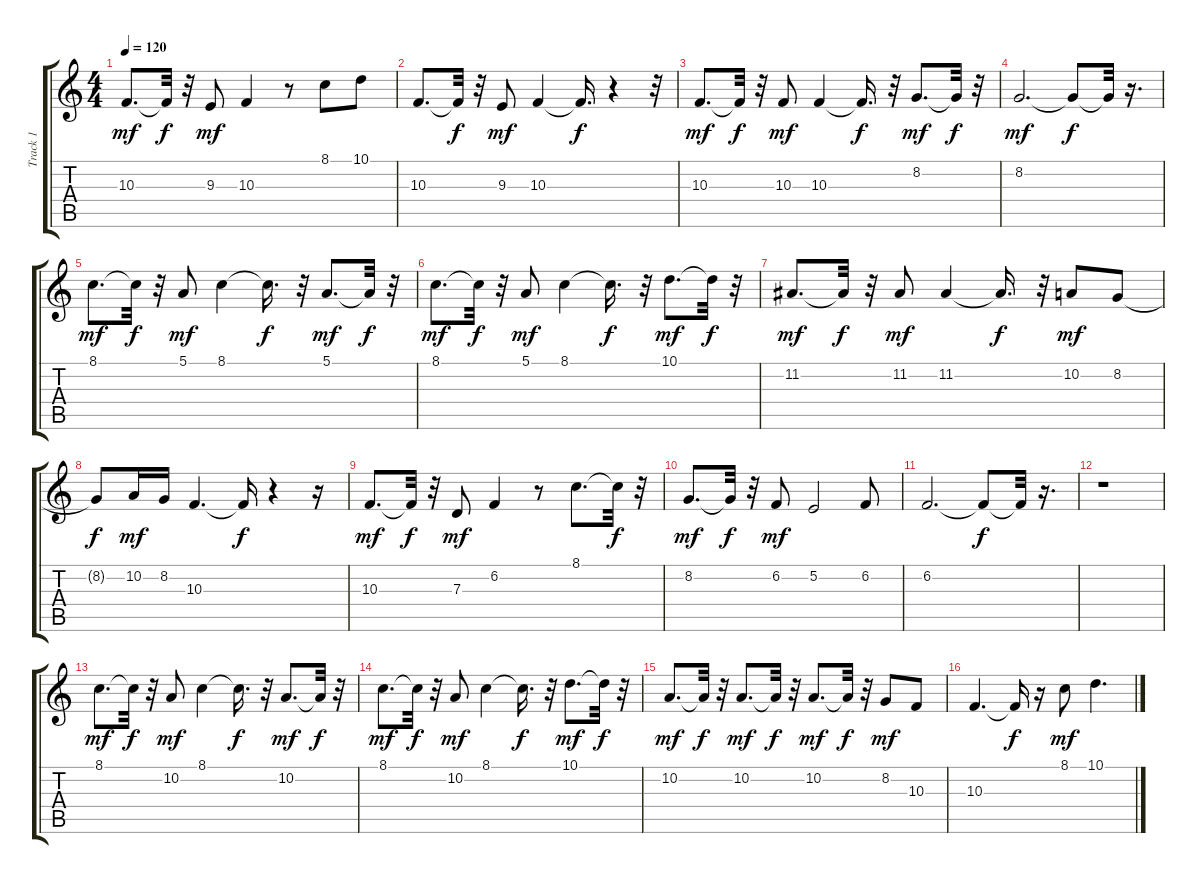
\track ("Track 1" "Track 1") {instrument synthvoice}
\staff {score tabs}
\tuning (E4 B3 G3 D3 A2 E2) {hide}
\ts (4 4)
\tempo 120
\clef g2
\ks c
10.3.8{d dy mf} 10.3{t}.32{dy f} r.32 9.3.8{dy mf} 10.3.4 r.8 8.1.8 10.1.8 |
10.3.8{d} 10.3{t}.32{dy f} r.32 9.3.8{dy mf} 10.3.4 10.3{t}.16{d dy f} r.4 r.32 |
10.3.8{d dy mf} 10.3{t}.32{dy f} r.32 10.3.8{dy mf} 10.3.4 10.3{t}.16{d dy f} r.32 8.2.8{d dy mf} 8.2{t}.32{dy f} r.32 |
8.2.2{d dy mf} 8.2{t}.8{dy f} 8.2{t}.32 r.16{d} |
8.1.8{d dy mf} 8.1{t}.32{dy f} r.32 5.1.8{dy mf} 8.1.4 8.1{t}.16{d dy f} r.32 5.1.8{d dy mf} 5.1{t}.32{dy f} r.32 |
8.1.8{d dy mf} 8.1{t}.32{dy f} r.32 5.1.8{dy mf} 8.1.4 8.1{t}.16{d dy f} r.32 10.1.8{d dy mf} 10.1{t}.32{dy f} r.32 |
11.2.8{d dy mf} 11.2{t}.32{dy f} r.32 11.2.8{dy mf} 11.2.4 11.2{t}.16{d dy f} r.32 10.2.8{dy mf} 8.2.8 |
8.2{t}.8{dy f} 10.2.16{dy mf} 8.2.16 10.3.4{d} 10.3{t}.16{dy f} r.4 r.16 |
10.3.8{d dy mf} 10.3{t}.32{dy f} r.32 7.3.8{dy mf} 6.2.4 r.8 8.1.8{d} 8.1{t}.32{dy f} r.32 |
8.2.8{d dy mf} 8.2{t}.32{dy f} r.32 6.2.8{dy mf} 5.2.2 6.2.8 |
6.2.2{d} 6.2{t}.8{dy f} 6.2{t}.32 r.16{d} |
r.1 |
8.1.8{d dy mf} 8.1{t}.32{dy f} r.32 10.2.8{dy mf} 8.1.4 8.1{t}.16{d dy f} r.32 10.2.8{d dy mf} 10.2{t}.32{dy f} r.32 |
8.1.8{d dy mf} 8.1{t}.32{dy f} r.32 10.2.8{dy mf} 8.1.4 8.1{t}.16{d dy f} r.32 10.1.8{d dy mf} 10.1{t}.32{dy f} r.32 |
10.2.8{d dy mf} 10.2{t}.32{dy f} r.32 10.2.8{d dy mf} 10.2{t}.32{dy f} r.32 10.2.8{d dy mf} 10.2{t}.32{dy f} r.32 8.2.8{dy mf} 10.3.8 |
10.3.4{d} 10.3{t}.16{dy f} r.16 8.1.8{dy mf} 10.1.4{d}
